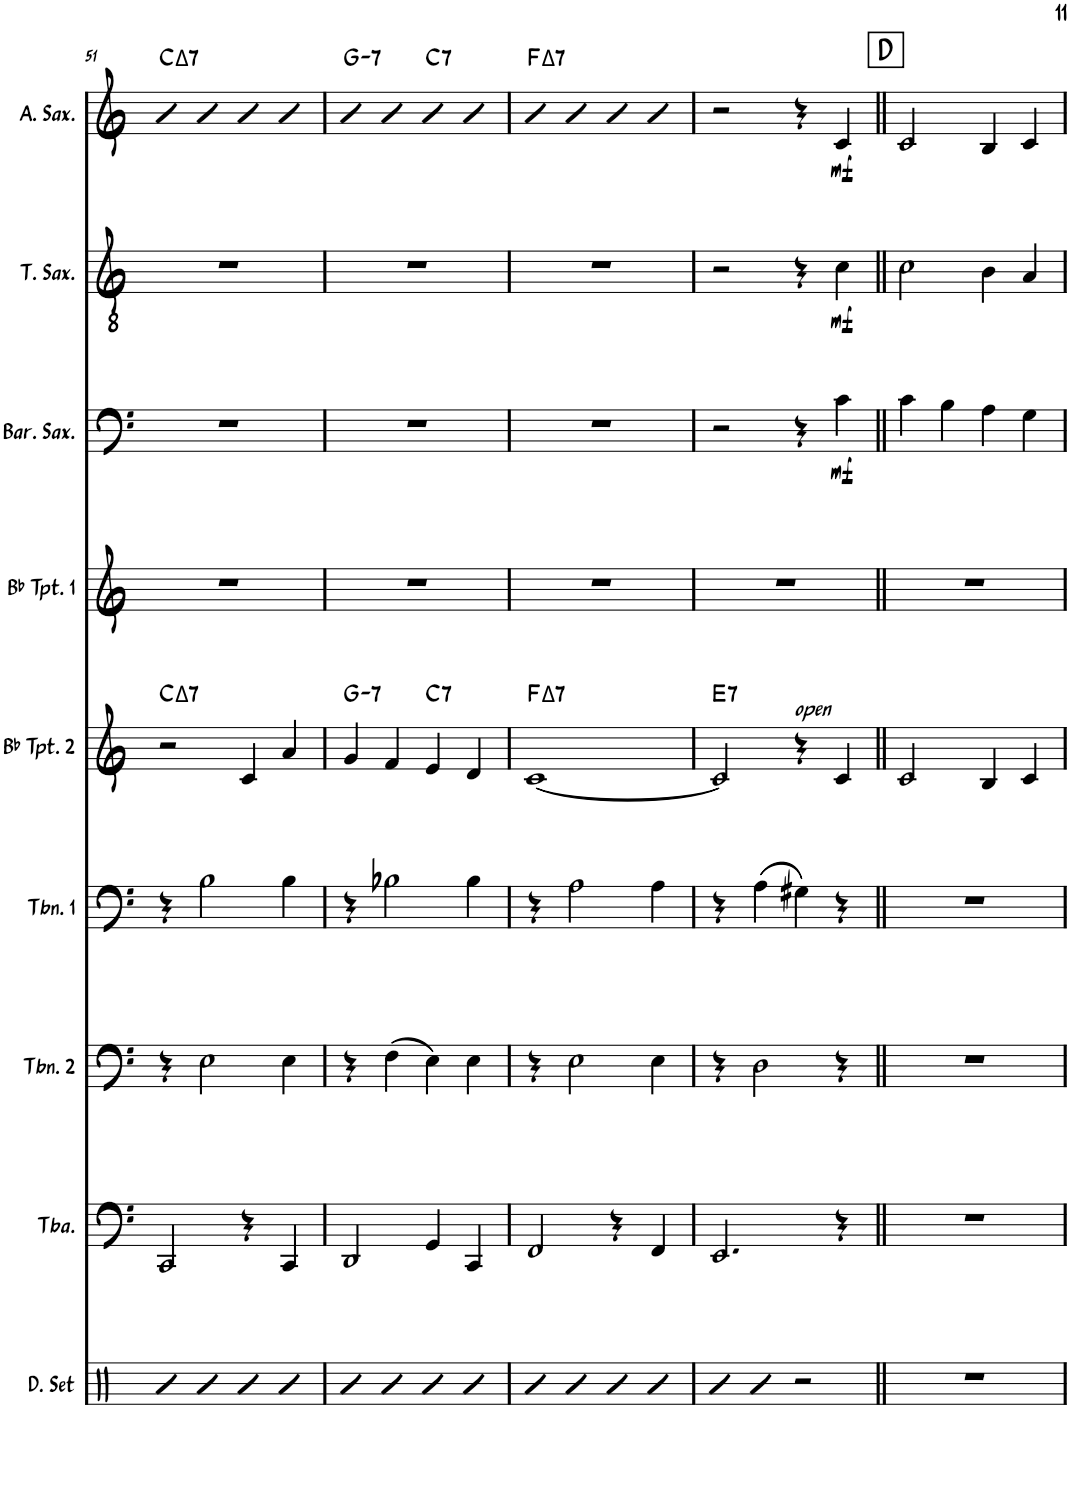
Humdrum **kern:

**kern	**kern	**kern	**kern	**kern	**harte	**kern	**kern	**dynam	**kern	**dynam	**kern	**dynam	**harte
*part9	*part8	*part7	*part6	*part5	*part5	*part4	*part3	*part3	*part2	*part2	*part1	*part1	*part1
*staff9	*staff8	*staff7	*staff6	*staff5	*	*staff4	*staff3	*staff3	*staff2	*staff2	*staff1	*staff1	*
*I"Drumset	*I"Tuba	*I"Trombone 2	*I"Trombone 1	*I"Bb Trumpet 2	*	*I"Bb Trumpet 1	*I"Baritone Saxophone	*	*I"Tenor Saxophone	*	*I"Alto Saxophone	*	*
*I'D. Set	*I'Tba.	*I'Tbn. 2	*I'Tbn. 1	*I'Bb Tpt. 2	*	*I'Bb Tpt. 1	*I'Bar. Sax.	*	*I'T. Sax.	*	*I'A. Sax.	*	*
!!LO:PB:g=z
*clefX	*clefF4	*clefF4	*clefF4	*clefG2	*	*clefG2	*clefF4	*	*clefGv2	*	*clefG2	*	*
*	*	*	*	*Trd1c2	*	*Trd1c2	*Trd12c21	*	*Trd8c14	*	*Trd5c9	*	*
*k[]	*k[]	*k[]	*k[]	*k[]	*	*k[]	*k[]	*	*k[]	*	*k[]	*	*
*M2/2	*M2/2	*M2/2	*M2/2	*M2/2	*	*M2/2	*M2/2	*	*M2/2	*	*M2/2	*	*
*met(c|)	*met(c|)	*met(c|)	*met(c|)	*met(c|)	*	*met(c|)	*met(c|)	*	*met(c|)	*	*met(c|)	*	*
=51	=51	=51	=51	=51	=51	=51	=51	=51	=51	=51	=51	=51	=51
!	!	!	!	!	!LO:H:kt=7	!	!	!	!	!	!	!	!LO:H:kt=7
4R	2CC/	4r	4r	2r	C:maj7	1r	1r	.	1r	.	4b	.	C:maj7
4R	.	2E\	2B\	.	.	.	.	.	.	.	4b	.	.
4R	4r	.	.	4c/	.	.	.	.	.	.	4b	.	.
4R	4CC/	4E\	4B\	4a/	.	.	.	.	.	.	4b	.	.
=52	=52	=52	=52	=52	=52	=52	=52	=52	=52	=52	=52	=52	=52
!	!	!	!	!	!LO:H:kt=7	!	!	!	!	!	!	!	!LO:H:kt=7
4R	2DD/	4r	4r	4g/	G:min7	1r	1r	.	1r	.	4bn	.	G:min7
4R	.	(4F\	2B-X\	4f/	.	.	.	.	.	.	4b	.	.
!	!	!	!	!	!LO:H:kt=7	!	!	!	!	!	!	!	!LO:H:kt=7
4R	4GG/	4E\)	.	4e/	C:7	.	.	.	.	.	4bn	.	C:7
4R	4CC/	4E\	4B-\	4d/	.	.	.	.	.	.	4b	.	.
=53	=53	=53	=53	=53	=53	=53	=53	=53	=53	=53	=53	=53	=53
!	!	!	!	!	!LO:H:kt=7	!	!	!	!	!	!	!	!LO:H:kt=7
4R	2FF/	4r	4r	[1c	F:maj7	1r	1r	.	1r	.	4b	.	F:maj7
4R	.	2E\	2A\	.	.	.	.	.	.	.	4b	.	.
4R	4r	.	.	.	.	.	.	.	.	.	4b	.	.
4R	4FF/	4E\	4A\	.	.	.	.	.	.	.	4b	.	.
=54	=54	=54	=54	=54	=54	=54	=54	=54	=54	=54	=54	=54	=54
!	!	!	!	!	!LO:H:kt=7	!	!	!	!	!	!	!	!
4R	2.EE/	4r	4r	2c/]	E:7	1r	2r	.	2r	.	2r	.	.
4R	.	2D\	(4A\	.	.	.	.	.	.	.	.	.	.
!	!	!	!	!LO:TX:a:i:t=open	!	!	!	!	!	!	!	!	!
2r	.	.	4G#X\)	4r	.	.	4r	.	4r	.	4r	.	.
!	!	!	!	!	!	!	!	!LO:DY:b	!	!LO:DY:b	!	!LO:DY:b	!
.	4r	4r	4r	4c/	.	.	4c\	mf	4c\	mf	4c/	mf	.
!!LO:REH:place=s1:a:B:cj:fs=14:t=D
=55||	=55||	=55||	=55||	=55||	=55||	=55||	=55||	=55||	=55||	=55||	=55||	=55||	=55||
1r	1r	1r	1r	2c/	.	1r	4c\	.	2c\	.	2c/	.	.
.	.	.	.	.	.	.	4B\	.	.	.	.	.	.
.	.	.	.	4B/	.	.	4A\	.	4B\	.	4B/	.	.
.	.	.	.	4c/	.	.	4G\	.	4A/	.	4c/	.	.
=	=	=	=	=	=	=	=	=	=	=	=	=	=
*-	*-	*-	*-	*-	*-	*-	*-	*-	*-	*-	*-	*-	*-
